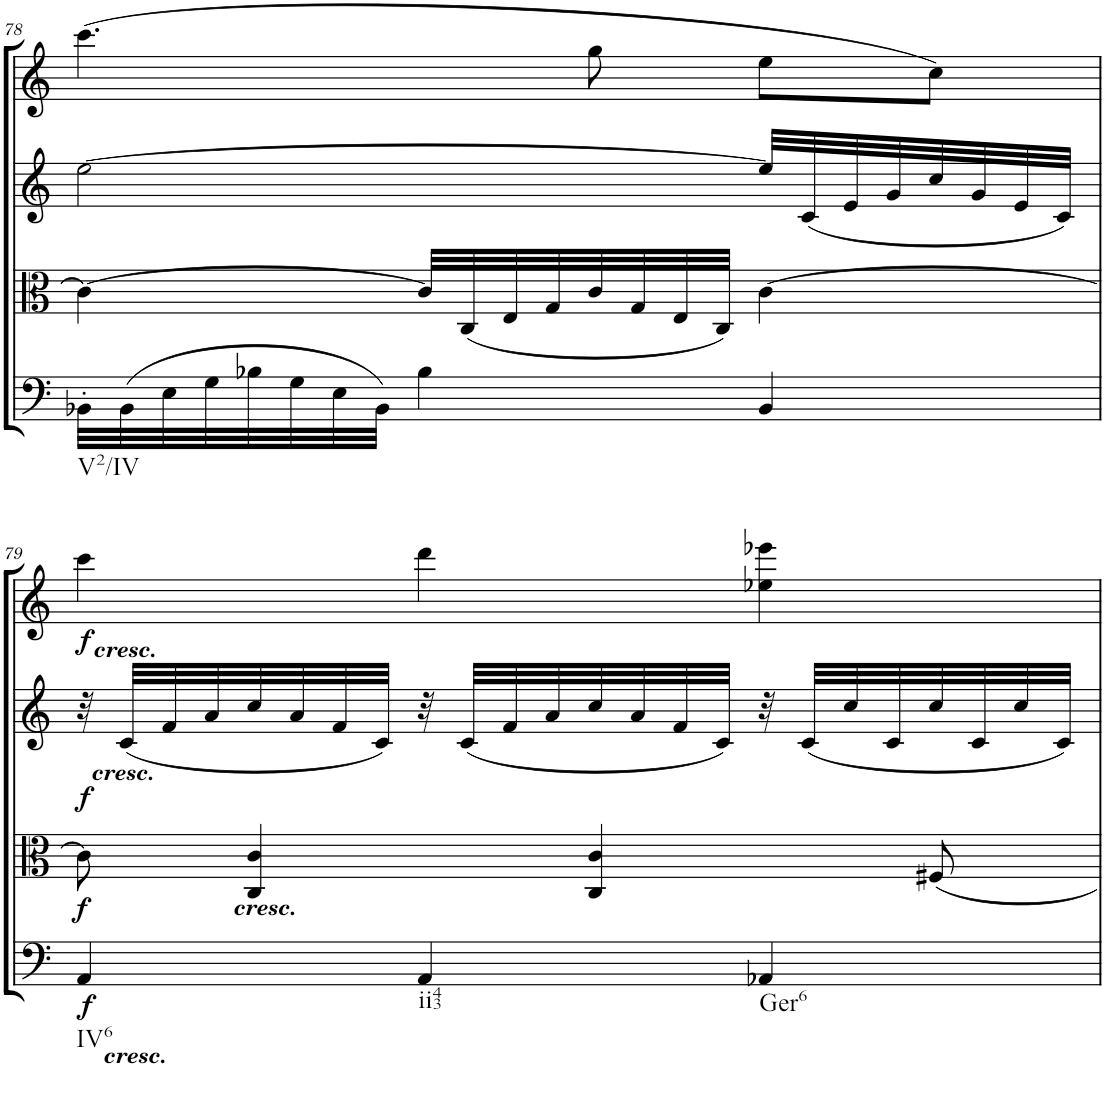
**kern	**dynam	**kern	**dynam	**kern	**kern	**dynam
*part4	*part4	*part3	*part3	*part2	*part1	*part1
*staff4	*staff4	*staff3	*staff3	*staff2	*staff1	*staff1
*I"Cello	*	*I"Viola	*	*I"2nd Violin	*I"1st Violin	*
*	*	*I'Vla	*	*I'Vln	*I'Vln	*
!!LO:PB:g=z
*clefG2	*	*clefC3	*	*clefG2	*clefG2	*
*k[]	*	*k[]	*	*k[]	*k[]	*
*C:	*	*C:	*	*C:	*C:	*
*M3/4	*	*M3/4	*	*M3/4	*M3/4	*
=78	=78	=78	=78	=78	=78	=78
!LO:TX:b:t=V2/IV	!	!	!	!	!	!
32BB-X'\LLL	.	4c\_	.	[2ee\	(4.ccc\	.
(32BB-\	.	.	.	.	.	.
32E\	.	.	.	.	.	.
32G\	.	.	.	.	.	.
32B-X\	.	.	.	.	.	.
32G\	.	.	.	.	.	.
32E\	.	.	.	.	.	.
32BB-\JJJ)	.	.	.	.	.	.
4B-\	.	32c/LLL]	.	.	.	.
.	.	(32C/	.	.	.	.
.	.	32E/	.	.	.	.
.	.	32G/	.	.	.	.
.	.	32c/	.	.	8gg\	.
.	.	32G/	.	.	.	.
.	.	32E/	.	.	.	.
.	.	32C/JJJ)	.	.	.	.
4BB-/	.	[4c\	.	32ee/LLL]	8ee\L	.
.	.	.	.	(32c/	.	.
.	.	.	.	32e/	.	.
.	.	.	.	32g/	.	.
.	.	.	.	32cc/	8cc\J)	.
.	.	.	.	32g/	.	.
.	.	.	.	32e/	.	.
.	.	.	.	32c/JJJ)	.	.
!!LO:LB:g=z
=79	=79	=79	=79	=79	=79	=79
!	!	!	!	!	!LO:TX:b:Bi:t=cresc.	!
!	!	!LO:TX:a:Bi:t=cresc.	!	!	!	!
!LO:TX:b:Bi:t=cresc.	!	!	!	!	!	!
!LO:TX:b:t=IV6	!	!	!	!	!	!
!	!LO:DY:b	!	!	!	!	!
!	!LO:DY:n=1:a	!	!LO:DY:a	!	!	!LO:DY:b
4AA/	f f	8c\]	f	32r	4ccc\	f
.	.	.	.	(32c/LLL	.	.
.	.	.	.	32f/	.	.
.	.	.	.	32a/	.	.
!	!	!LO:TX:b:Bi:t=cresc.	!	!	!	!
.	.	4C/ 4c/	.	32cc/	.	.
.	.	.	.	32a/	.	.
.	.	.	.	32f/	.	.
.	.	.	.	32c/JJJ)	.	.
!LO:TX:b:t=ii43	!	!	!	!	!	!
4AA/	.	.	.	32r	4ddd\	.
.	.	.	.	(32c/LLL	.	.
.	.	.	.	32f/	.	.
.	.	.	.	32a/	.	.
.	.	4C/ 4c/	.	32cc/	.	.
.	.	.	.	32a/	.	.
.	.	.	.	32f/	.	.
.	.	.	.	32c/JJJ)	.	.
!LO:TX:b:t=Ger6	!	!	!	!	!	!
4AA-X/	.	.	.	32r	4ee-X\ 4eee-X\	.
.	.	.	.	(32c/LLL	.	.
.	.	.	.	32cc/	.	.
.	.	.	.	32c/	.	.
.	.	8F#X/	.	32cc/	.	.
.	.	.	.	32c/	.	.
.	.	.	.	32cc/	.	.
.	.	.	.	32c/JJJ)	.	.
=	=	=	=	=	=	=
*-	*-	*-	*-	*-	*-	*-
